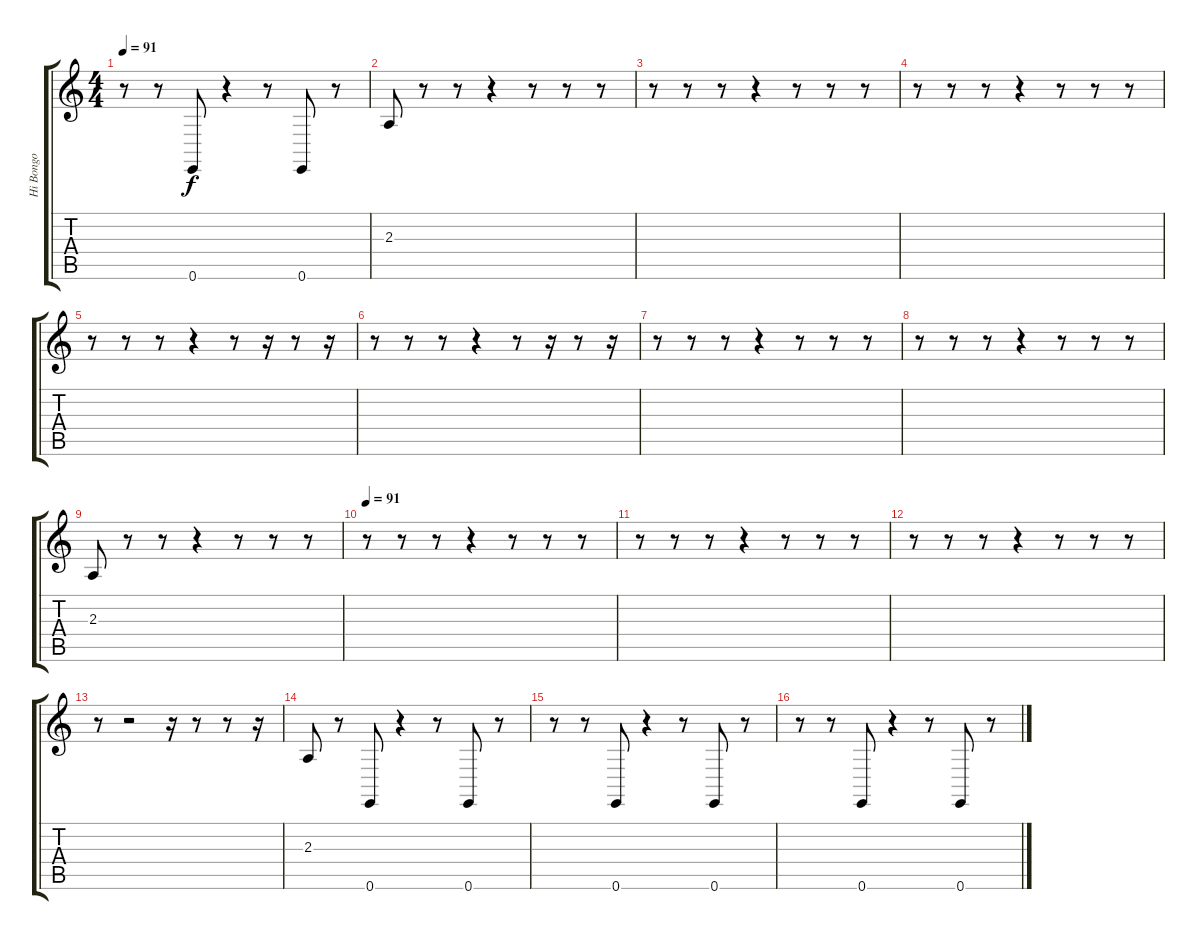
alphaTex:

\track ("Hi Bongo" "Hi Bongo") {instrument acousticgrandpiano}
\staff {score tabs}
\tuning (E4 B3 G3 D3 A2 E2) {hide}
\ts (4 4)
\tempo 91
\clef g2
\ks c
r.8{dy f} r.8 0.6.8 r.4 r.8 0.6.8 r.8 |
2.3.8 r.8 r.8 r.4 r.8 r.8 r.8 |
r.8 r.8 r.8 r.4 r.8 r.8 r.8 |
r.8 r.8 r.8 r.4 r.8 r.8 r.8 |
r.8 r.8 r.8 r.4 r.8 r.16 r.8 r.16 |
r.8 r.8 r.8 r.4 r.8 r.16 r.8 r.16 |
r.8 r.8 r.8 r.4 r.8 r.8 r.8 |
r.8 r.8 r.8 r.4 r.8 r.8 r.8 |
2.3.8 r.8 r.8 r.4 r.8 r.8 r.8 |
\tempo 91
r.8 r.8 r.8 r.4 r.8 r.8 r.8 |
r.8 r.8 r.8 r.4 r.8 r.8 r.8 |
r.8 r.8 r.8 r.4 r.8 r.8 r.8 |
r.8 r.2 r.16 r.8 r.8 r.16 |
2.3.8 r.8 0.6.8 r.4 r.8 0.6.8 r.8 |
r.8 r.8 0.6.8 r.4 r.8 0.6.8 r.8 |
r.8 r.8 0.6.8 r.4 r.8 0.6.8 r.8
